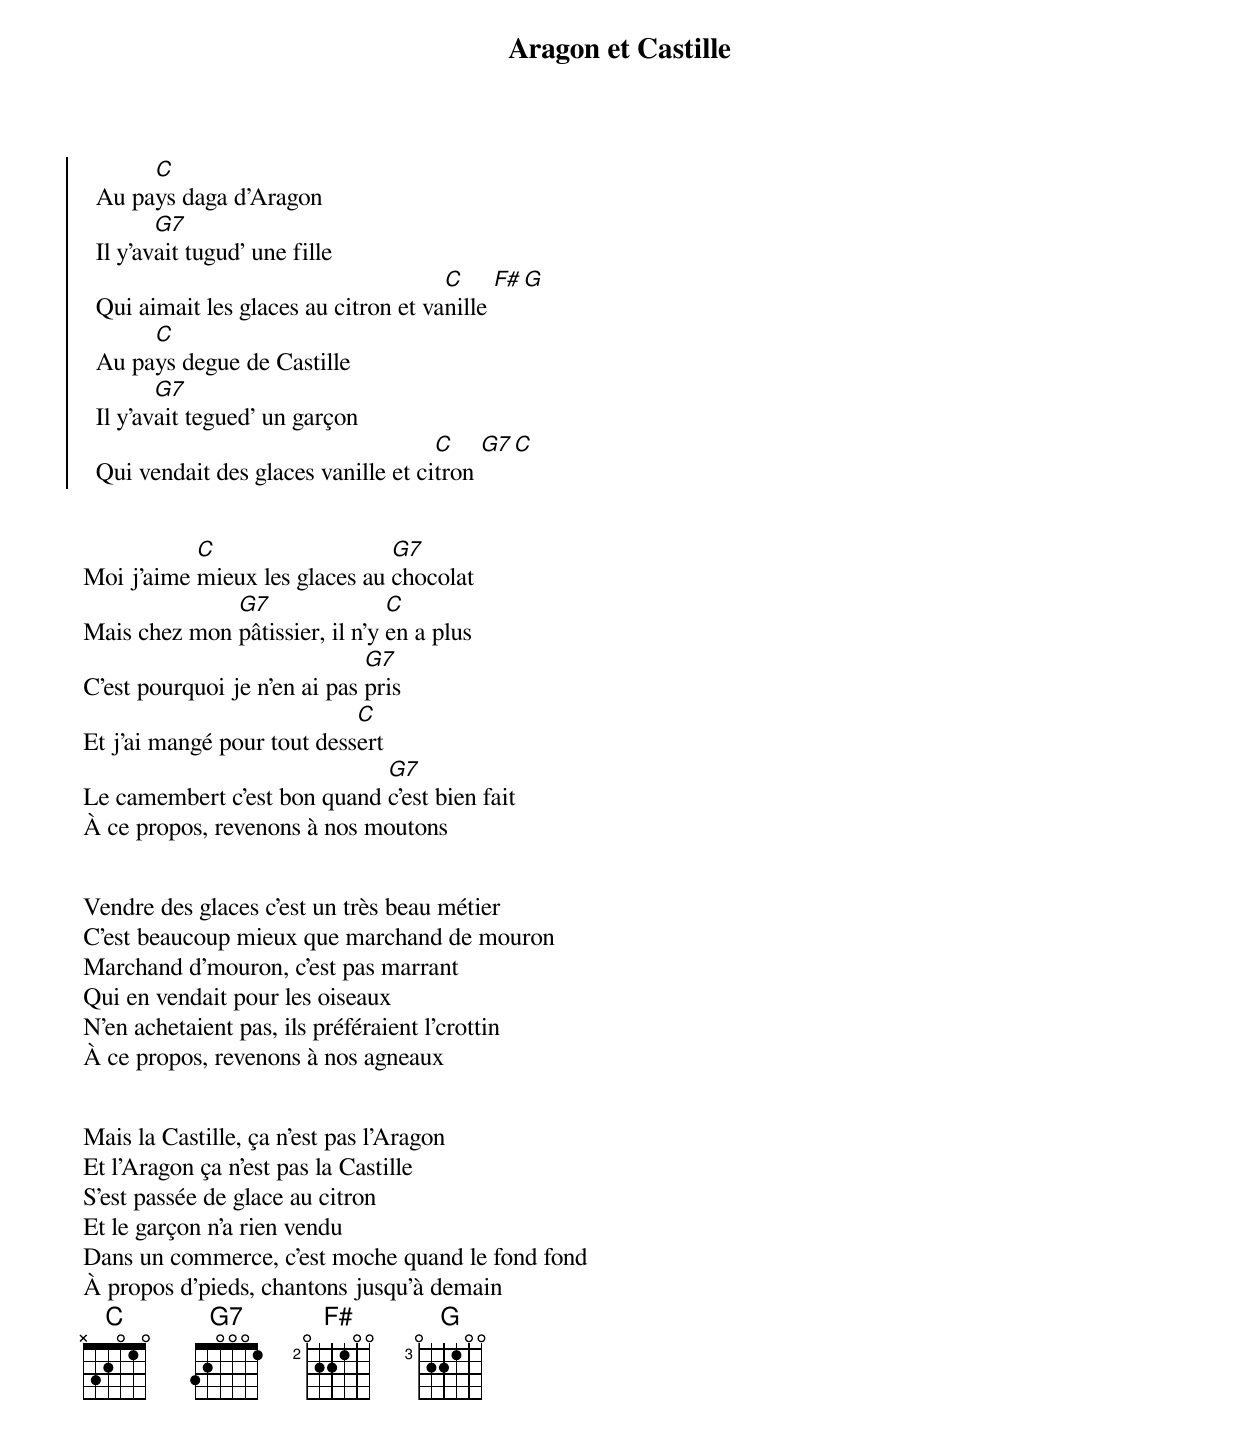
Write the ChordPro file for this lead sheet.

{title: Aragon et Castille}
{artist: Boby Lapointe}
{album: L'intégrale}
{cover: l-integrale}
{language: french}
{columns: 2}
{define: C frets X 3 2 0 1 0}
{define: G7 frets 3 2 0 0 0 1}
{define: F# base-fret 2 frets 0 2 2 1 0 0}
{define: G base-fret 3 frets 0 2 2 1 0 0}

{start_of_chorus}
  Au pa[C]ys daga d'Aragon
  Il y'av[G7]ait tugud' une fille
  Qui aimait les glaces au citron et va[C]nille [F#][G]
  Au pa[C]ys degue de Castille
  Il y'av[G7]ait tegued' un garçon
  Qui vendait des glaces vanille et ci[C]tron [G7][C]
{end_of_chorus}


Moi j'aime [C]mieux les glaces au [G7]chocolat
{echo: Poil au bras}
Mais chez mon [G7]pâtissier, il n'y [C]en a plus
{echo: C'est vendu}
C'est pourquoi je n'en ai pas [G7]pris
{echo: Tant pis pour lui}
Et j'ai mangé pour tout dess[C]ert
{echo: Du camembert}
Le camembert c'est bon quand [G7]c'est bien fait
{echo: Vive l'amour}
À ce propos, revenons à nos moutons


Vendre des glaces c'est un très beau métier
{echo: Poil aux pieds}
C'est beaucoup mieux que marchand de mouron
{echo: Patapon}
Marchand d'mouron, c'est pas marrant
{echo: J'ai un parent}
Qui en vendait pour les oiseaux
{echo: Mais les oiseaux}
N'en achetaient pas, ils préféraient l'crottin
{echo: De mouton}
À ce propos, revenons à nos agneaux


Mais la Castille, ça n'est pas l'Aragon
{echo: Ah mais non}
Et l'Aragon ça n'est pas la Castille
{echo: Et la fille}
S'est passée de glace au citron
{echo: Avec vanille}
Et le garçon n'a rien vendu
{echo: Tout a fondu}
Dans un commerce, c'est moche quand le fond fond
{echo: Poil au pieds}
À propos d'pieds, chantons jusqu'à demain
